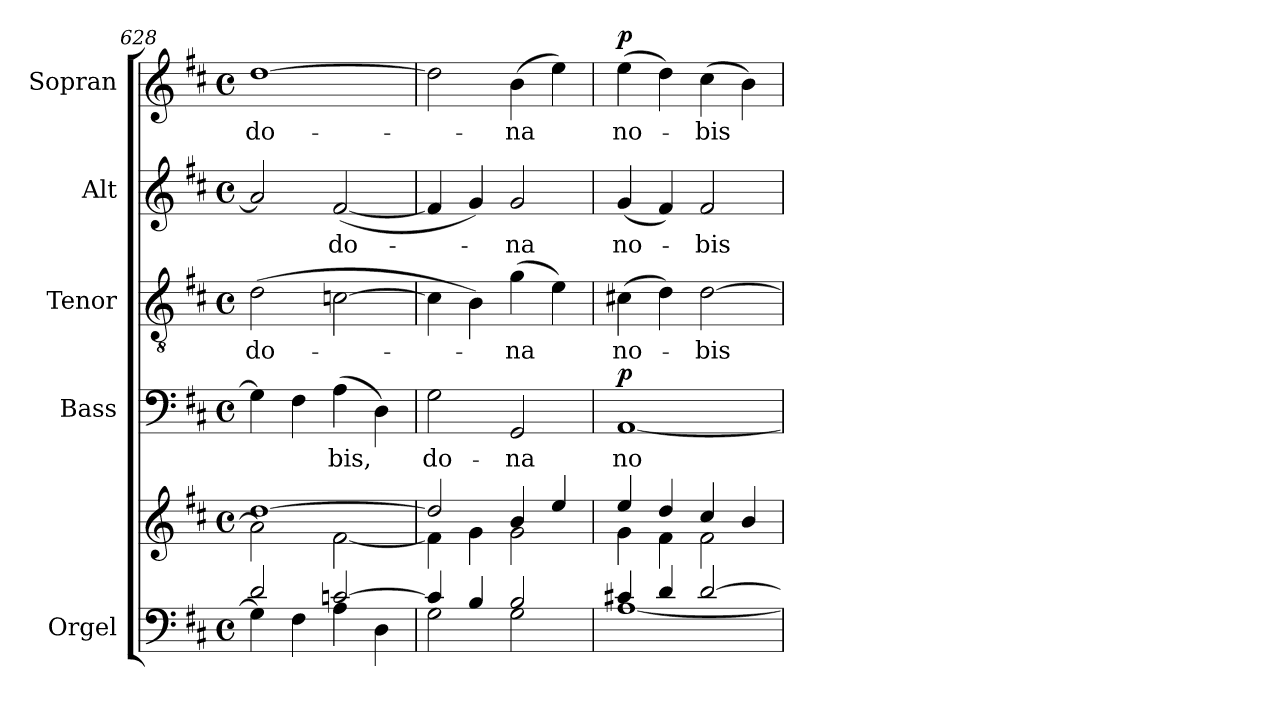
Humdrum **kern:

**kern	**kern	**kern	**text	**dynam	**kern	**text	**kern	**text	**kern	**text	**dynam
*part5	*part5	*part4	*part4	*part4	*part3	*part3	*part2	*part2	*part1	*part1	*part1
*staff6	*staff5	*staff4	*staff4	*staff4	*staff3	*staff3	*staff2	*staff2	*staff1	*staff1	*staff1
*I"Orgel	*	*I"Bass	*	*	*I"Tenor	*	*I"Alt	*	*I"Sopran	*	*
*I'Org.	*	*I'B	*	*	*I'T	*	*I'A	*	*I'S	*	*
*clefF4	*clefG2	*clefF4	*	*	*clefGv2	*	*clefG2	*	*clefG2	*	*
*k[f#c#]	*k[f#c#]	*k[f#c#]	*	*	*k[f#c#]	*	*k[f#c#]	*	*k[f#c#]	*	*
*D:	*D:	*D:	*	*	*D:	*	*D:	*	*D:	*	*
*M4/4	*M4/4	*M4/4	*	*	*M4/4	*	*M4/4	*	*M4/4	*	*
*met(c)	*met(c)	*met(c)	*	*	*met(c)	*	*met(c)	*	*met(c)	*	*
=628	=628	=628	=628	=628	=628	=628	=628	=628	=628	=628	=628
*^	*^	*	*	*	*	*	*	*	*	*	*
!	!	!	!	!	!	!	!	!LO:LY:b	!	!	!	!LO:LY:b	!
2d/	4G\]	[>1dd	2a\]	4G\]	.	.	(>2d\	do-	2a/]	.	[1dd	do-	.
.	4F#\	.	.	4F#\	.	.	.	.	.	.	.	.	.
!	!	!	!	!	!LO:LY:b	!	!	!	!	!LO:LY:b	!	!	!
[>2cn/	4A\	.	[<2f#\	(>4A\	-bis,	.	[2cn\	.	(<[2f#/	do-	.	.	.
.	4D\	.	.	4D\)	.	.	.	.	.	.	.	.	.
=629	=629	=629	=629	=629	=629	=629	=629	=629	=629	=629	=629	=629	=629
!	!	!	!	!	!LO:LY:b	!	!	!	!	!	!	!	!
4c/]	2G\	2dd/]	4f#\]	2G\	do-	.	4c\]	.	4f#/]	.	2dd\]	.	.
4B/	.	.	4g\	.	.	.	4B\)	.	4g/)	.	.	.	.
!	!	!	!	!	!LO:LY:b	!	!	!LO:LY:b	!	!LO:LY:b	!	!LO:LY:b	!
2B/	2G\	4b/	2g\	2GG/	-na	.	(>4g\	-na	2g/	-na	(>4b\	-na	.
.	.	4ee/	.	.	.	.	4e\)	.	.	.	4ee\)	.	.
!!LO:LB:g=z
=630	=630	=630	=630	=630	=630	=630	=630	=630	=630	=630	=630	=630	=630
!	!	!	!	!	!LO:LY:b	!LO:DY:a	!	!LO:LY:b	!	!LO:LY:b	!	!LO:LY:b	!LO:DY:a
4c#X/	[<1A	4ee/	4g\	[1AA	no-	p	(>4c#X\	no-	(<4g/	no-	(>4ee\	no-	p
4d/	.	4dd/	4f#\	.	.	.	4d\)	.	4f#/)	.	4dd\)	.	.
!	!	!	!	!	!	!	!	!LO:LY:b	!	!LO:LY:b	!	!LO:LY:b	!
[>2d/	.	4cc#/	2f#\	.	.	.	[2d\	-bis	2f#/	-bis	(>4cc#\	-bis	.
.	.	4b/	.	.	.	.	.	.	.	.	4b\)	.	.
*v	*v	*	*	*	*	*	*	*	*	*	*	*	*
*	*v	*v	*	*	*	*	*	*	*	*	*	*
=	=	=	=	=	=	=	=	=	=	=	=
*-	*-	*-	*-	*-	*-	*-	*-	*-	*-	*-	*-
